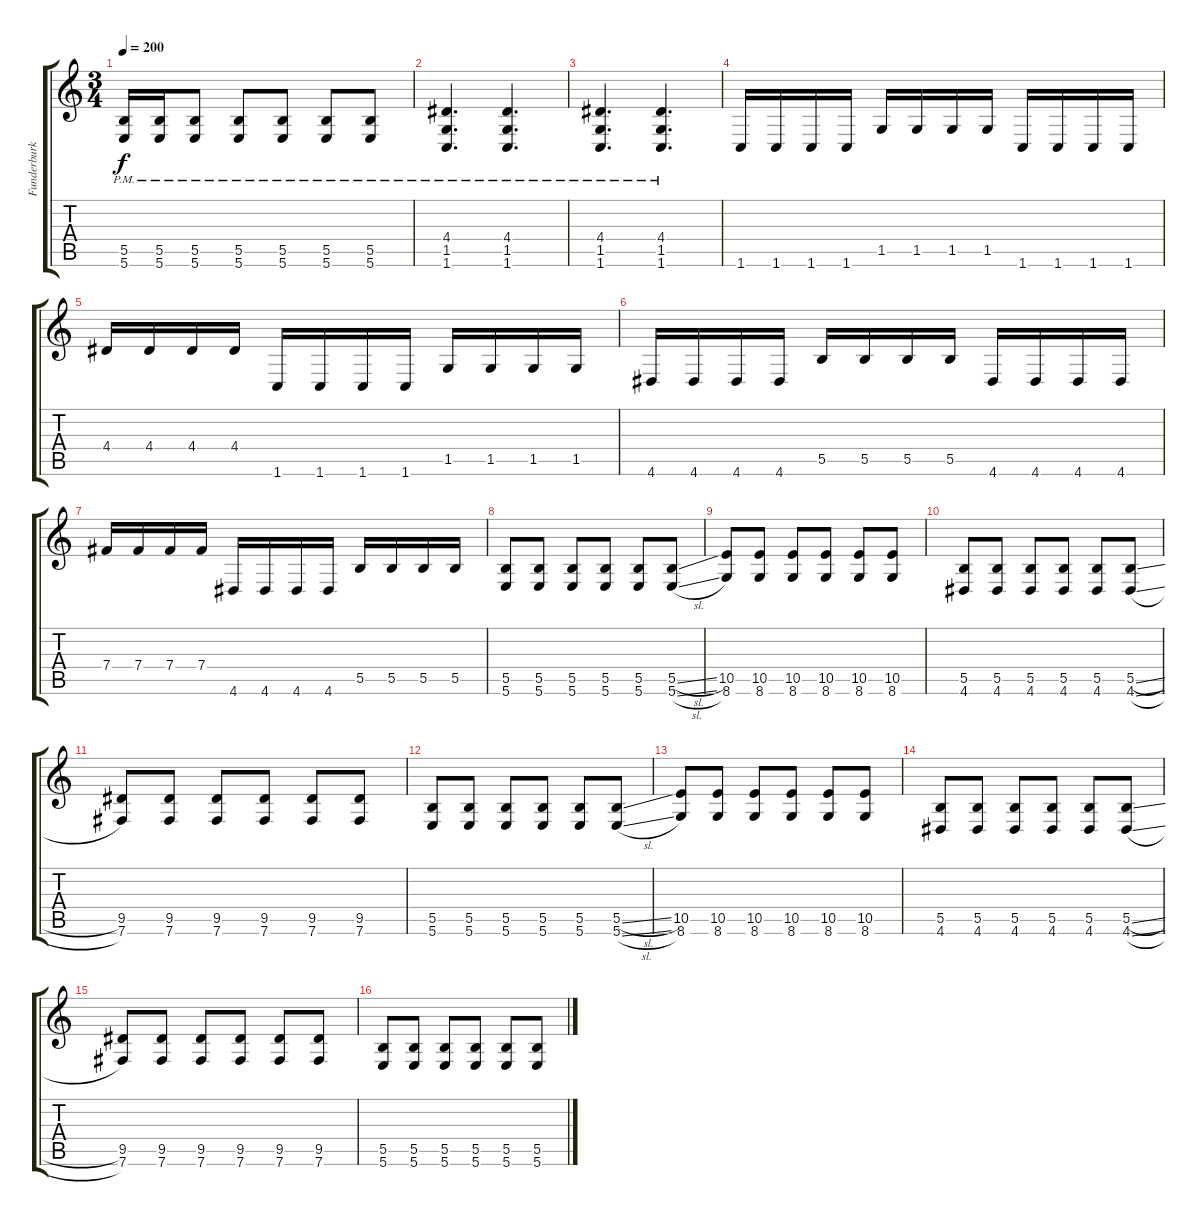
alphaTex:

\track ("Funderburk Rhythm" "Funderburk") {instrument overdrivenguitar}
\staff {score tabs}
\tuning (Db4 Ab3 E3 B2 Gb2 B1) {hide}
\ts (3 4)
\tempo 200
\clef g2
\ks c
(5.5{pm} 5.6{pm}).16{dy f} (5.5{pm} 5.6{pm}).16 (5.5{pm} 5.6{pm}).8 (5.5{pm} 5.6{pm}).8 (5.5{pm} 5.6{pm}).8 (5.5{pm} 5.6{pm}).8 (5.5{pm} 5.6{pm}).8 |
(4.4{pm} 1.5{pm} 1.6{pm}).4{d} (4.4{pm} 1.5{pm} 1.6{pm}).4{d} |
(4.4{pm} 1.5{pm} 1.6{pm}).4{d} (4.4{pm} 1.5{pm} 1.6{pm}).4{d} |
1.6.16 1.6.16 1.6.16 1.6.16 1.5.16 1.5.16 1.5.16 1.5.16 1.6.16 1.6.16 1.6.16 1.6.16 |
4.4.16 4.4.16 4.4.16 4.4.16 1.6.16 1.6.16 1.6.16 1.6.16 1.5.16 1.5.16 1.5.16 1.5.16 |
4.6.16 4.6.16 4.6.16 4.6.16 5.5.16 5.5.16 5.5.16 5.5.16 4.6.16 4.6.16 4.6.16 4.6.16 |
7.4.16 7.4.16 7.4.16 7.4.16 4.6.16 4.6.16 4.6.16 4.6.16 5.5.16 5.5.16 5.5.16 5.5.16 |
(5.5 5.6).8 (5.5 5.6).8 (5.5 5.6).8 (5.5 5.6).8 (5.5 5.6).8 (5.5{sl} 5.6{sl}).8 |
(10.5 8.6).8 (10.5 8.6).8 (10.5 8.6).8 (10.5 8.6).8 (10.5 8.6).8 (10.5 8.6).8 |
(5.5 4.6).8 (5.5 4.6).8 (5.5 4.6).8 (5.5 4.6).8 (5.5 4.6).8 (5.5{sl} 4.6{sl}).8 |
(9.5 7.6).8 (9.5 7.6).8 (9.5 7.6).8 (9.5 7.6).8 (9.5 7.6).8 (9.5 7.6).8 |
(5.5 5.6).8 (5.5 5.6).8 (5.5 5.6).8 (5.5 5.6).8 (5.5 5.6).8 (5.5{sl} 5.6{sl}).8 |
(10.5 8.6).8 (10.5 8.6).8 (10.5 8.6).8 (10.5 8.6).8 (10.5 8.6).8 (10.5 8.6).8 |
(5.5 4.6).8 (5.5 4.6).8 (5.5 4.6).8 (5.5 4.6).8 (5.5 4.6).8 (5.5{sl} 4.6{sl}).8 |
(9.5 7.6).8 (9.5 7.6).8 (9.5 7.6).8 (9.5 7.6).8 (9.5 7.6).8 (9.5 7.6).8 |
(5.5 5.6).8 (5.5 5.6).8 (5.5 5.6).8 (5.5 5.6).8 (5.5 5.6).8 (5.5{sl} 5.6{sl}).8
